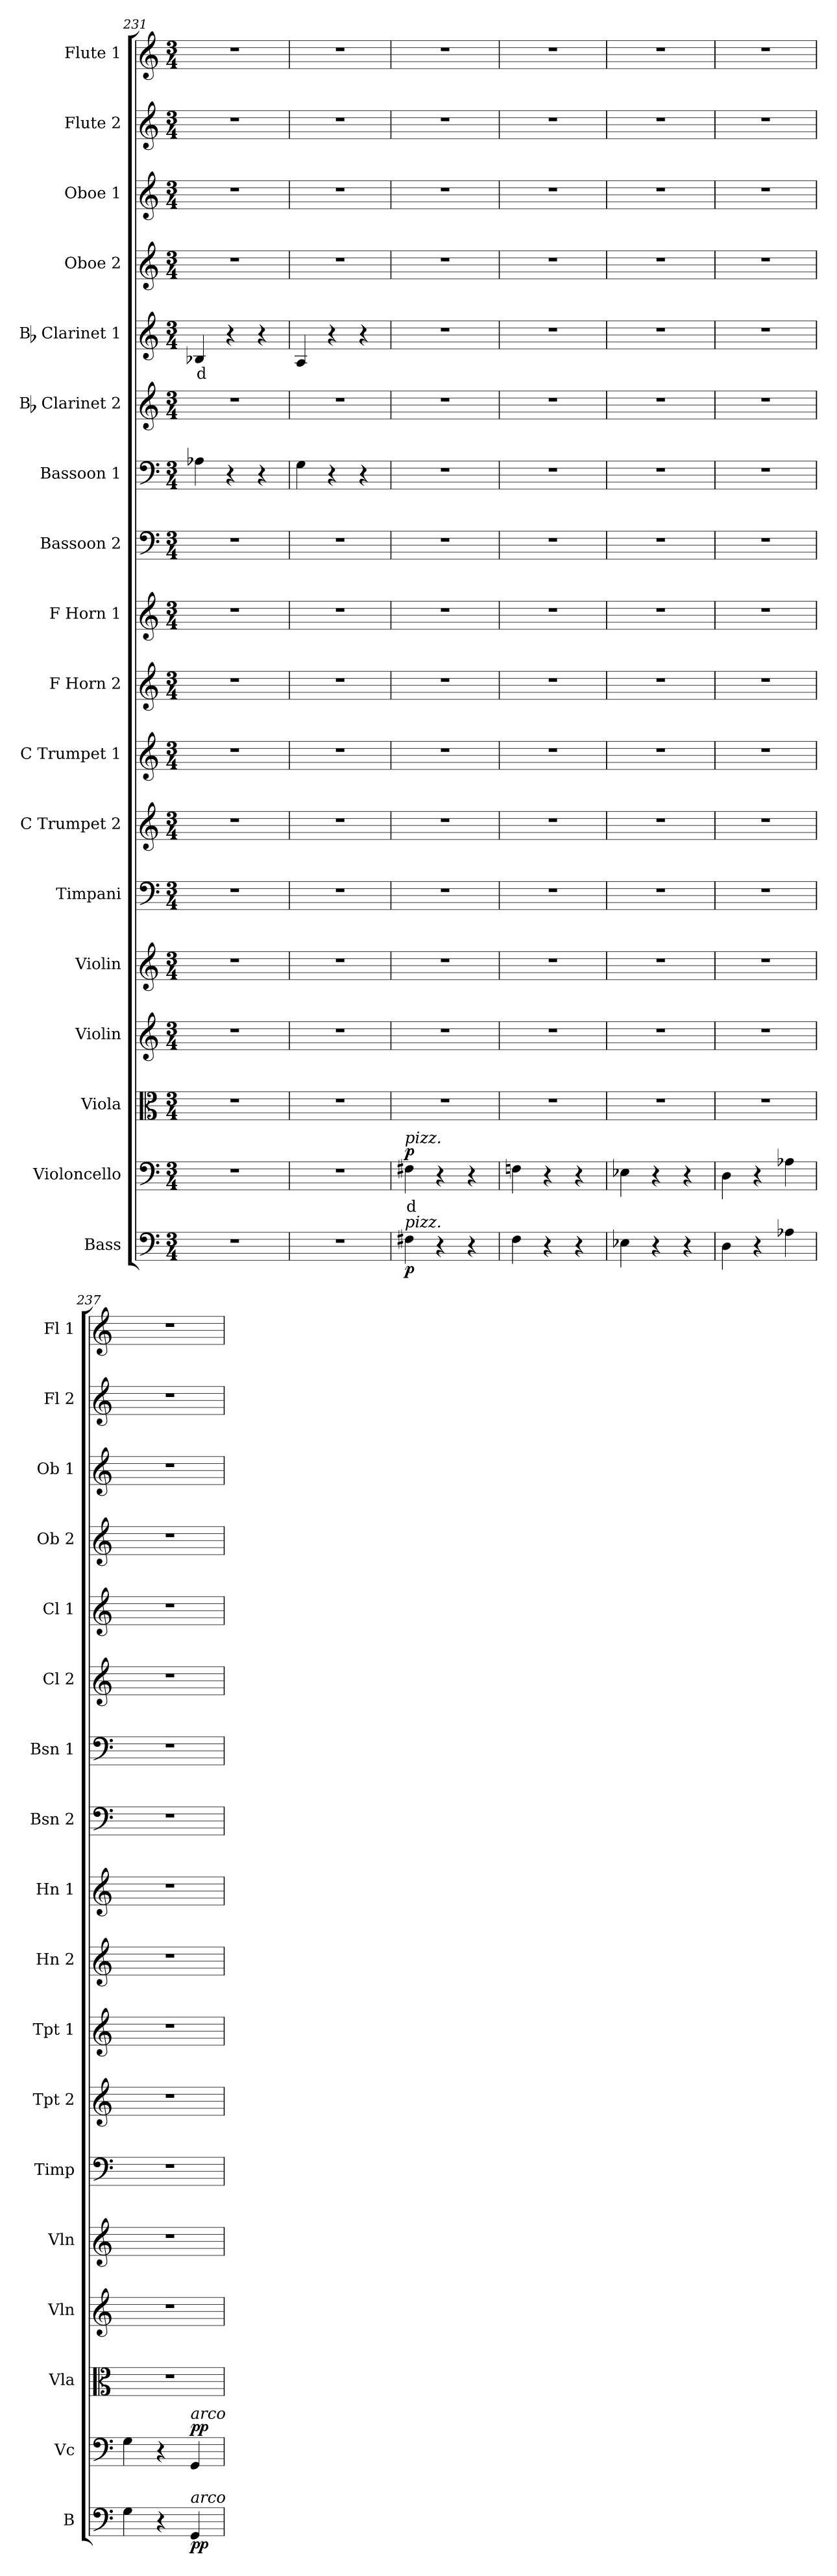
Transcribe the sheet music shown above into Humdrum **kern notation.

**kern	**dynam	**kern	**text	**dynam	**kern	**kern	**kern	**kern	**kern	**kern	**kern	**kern	**kern	**kern	**kern	**kern	**text	**kern	**kern	**kern	**kern
*part18	*part18	*part17	*part17	*part17	*part16	*part15	*part14	*part13	*part12	*part11	*part10	*part9	*part8	*part7	*part6	*part5	*part5	*part4	*part3	*part2	*part1
*staff18	*staff18	*staff17	*staff17	*staff17	*staff16	*staff15	*staff14	*staff13	*staff12	*staff11	*staff10	*staff9	*staff8	*staff7	*staff6	*staff5	*staff5	*staff4	*staff3	*staff2	*staff1
*I"Bass	*	*I"Violoncello	*	*	*I"Viola	*I"Violin	*I"Violin	*I"Timpani	*I"C Trumpet 2	*I"C Trumpet 1	*I"F Horn 2	*I"F Horn 1	*I"Bassoon 2	*I"Bassoon 1	*I"Bb Clarinet 2	*I"Bb Clarinet 1	*	*I"Oboe 2	*I"Oboe 1	*I"Flute 2	*I"Flute 1
*I'B	*	*I'Vc	*	*	*I'Vla	*I'Vln	*I'Vln	*I'Timp	*I'Tpt 2	*I'Tpt 1	*I'Hn 2	*I'Hn 1	*I'Bsn 2	*I'Bsn 1	*I'Cl 2	*I'Cl 1	*	*I'Ob 2	*I'Ob 1	*I'Fl 2	*I'Fl 1
!!LO:PB:g=z
*clefF4	*	*clefF4	*	*	*clefC3	*clefG2	*clefG2	*clefF4	*clefG2	*clefG2	*clefG2	*clefG2	*clefF4	*clefF4	*clefG2	*clefG2	*	*clefG2	*clefG2	*clefG2	*clefG2
*ITrd7c12	*	*	*	*	*	*	*	*	*	*	*ITrd4c7	*ITrd4c7	*	*	*ITrd1c2	*ITrd1c2	*	*	*	*	*
*k[]	*	*k[]	*	*	*k[]	*k[]	*k[]	*k[]	*k[]	*k[]	*k[b-]	*k[b-]	*k[]	*k[]	*k[b-e-]	*k[b-e-]	*	*k[]	*k[]	*k[]	*k[]
*M3/4	*	*M3/4	*	*	*M3/4	*M3/4	*M3/4	*M3/4	*M3/4	*M3/4	*M3/4	*M3/4	*M3/4	*M3/4	*M3/4	*M3/4	*	*M3/4	*M3/4	*M3/4	*M3/4
=231	=231	=231	=231	=231	=231	=231	=231	=231	=231	=231	=231	=231	=231	=231	=231	=231	=231	=231	=231	=231	=231
!	!	!	!	!	!	!	!	!	!	!	!	!	!	!	!	!	!LO:LY:b	!	!	!	!
2.r	.	2.r	.	.	2.r	2.r	2.r	2.r	2.r	2.r	2.r	2.r	2.r	4A-X	2.r	4A-X	d	2.r	2.r	2.r	2.r
.	.	.	.	.	.	.	.	.	.	.	.	.	.	4r	.	4r	.	.	.	.	.
.	.	.	.	.	.	.	.	.	.	.	.	.	.	4r	.	4r	.	.	.	.	.
=232	=232	=232	=232	=232	=232	=232	=232	=232	=232	=232	=232	=232	=232	=232	=232	=232	=232	=232	=232	=232	=232
2.r	.	2.r	.	.	2.r	2.r	2.r	2.r	2.r	2.r	2.r	2.r	2.r	4G	2.r	4G	.	2.r	2.r	2.r	2.r
.	.	.	.	.	.	.	.	.	.	.	.	.	.	4r	.	4r	.	.	.	.	.
.	.	.	.	.	.	.	.	.	.	.	.	.	.	4r	.	4r	.	.	.	.	.
=233	=233	=233	=233	=233	=233	=233	=233	=233	=233	=233	=233	=233	=233	=233	=233	=233	=233	=233	=233	=233	=233
!	!	!LO:TX:a:i:t=pizz.	!	!	!	!	!	!	!	!	!	!	!	!	!	!	!	!	!	!	!
!LO:TX:a:i:t=pizz.	!	!	!	!	!	!	!	!	!	!	!	!	!	!	!	!	!	!	!	!	!
!	!LO:DY:b	!	!LO:LY:b	!LO:DY:b	!	!	!	!	!	!	!	!	!	!	!	!	!	!	!	!	!
4FF#X	p	4F#X	d	p	2.r	2.r	2.r	2.r	2.r	2.r	2.r	2.r	2.r	2.r	2.r	2.r	.	2.r	2.r	2.r	2.r
4r	.	4r	.	.	.	.	.	.	.	.	.	.	.	.	.	.	.	.	.	.	.
4r	.	4r	.	.	.	.	.	.	.	.	.	.	.	.	.	.	.	.	.	.	.
=234	=234	=234	=234	=234	=234	=234	=234	=234	=234	=234	=234	=234	=234	=234	=234	=234	=234	=234	=234	=234	=234
4FF	.	4Fn	.	.	2.r	2.r	2.r	2.r	2.r	2.r	2.r	2.r	2.r	2.r	2.r	2.r	.	2.r	2.r	2.r	2.r
4r	.	4r	.	.	.	.	.	.	.	.	.	.	.	.	.	.	.	.	.	.	.
4r	.	4r	.	.	.	.	.	.	.	.	.	.	.	.	.	.	.	.	.	.	.
=235	=235	=235	=235	=235	=235	=235	=235	=235	=235	=235	=235	=235	=235	=235	=235	=235	=235	=235	=235	=235	=235
4EE-X	.	4E-X	.	.	2.r	2.r	2.r	2.r	2.r	2.r	2.r	2.r	2.r	2.r	2.r	2.r	.	2.r	2.r	2.r	2.r
4r	.	4r	.	.	.	.	.	.	.	.	.	.	.	.	.	.	.	.	.	.	.
4r	.	4r	.	.	.	.	.	.	.	.	.	.	.	.	.	.	.	.	.	.	.
=236	=236	=236	=236	=236	=236	=236	=236	=236	=236	=236	=236	=236	=236	=236	=236	=236	=236	=236	=236	=236	=236
4DD	.	4D	.	.	2.r	2.r	2.r	2.r	2.r	2.r	2.r	2.r	2.r	2.r	2.r	2.r	.	2.r	2.r	2.r	2.r
4r	.	4r	.	.	.	.	.	.	.	.	.	.	.	.	.	.	.	.	.	.	.
4AA-X	.	4A-X	.	.	.	.	.	.	.	.	.	.	.	.	.	.	.	.	.	.	.
=237	=237	=237	=237	=237	=237	=237	=237	=237	=237	=237	=237	=237	=237	=237	=237	=237	=237	=237	=237	=237	=237
4GG	.	4G	.	.	2.r	2.r	2.r	2.r	2.r	2.r	2.r	2.r	2.r	2.r	2.r	2.r	.	2.r	2.r	2.r	2.r
4r	.	4r	.	.	.	.	.	.	.	.	.	.	.	.	.	.	.	.	.	.	.
!	!	!LO:TX:a:i:t=arco	!	!	!	!	!	!	!	!	!	!	!	!	!	!	!	!	!	!	!
!LO:TX:a:i:t=arco	!	!	!	!	!	!	!	!	!	!	!	!	!	!	!	!	!	!	!	!	!
!	!LO:DY:b	!	!	!LO:DY:b	!	!	!	!	!	!	!	!	!	!	!	!	!	!	!	!	!
4GGG	pp	4GG	.	pp	.	.	.	.	.	.	.	.	.	.	.	.	.	.	.	.	.
=	=	=	=	=	=	=	=	=	=	=	=	=	=	=	=	=	=	=	=	=	=
*-	*-	*-	*-	*-	*-	*-	*-	*-	*-	*-	*-	*-	*-	*-	*-	*-	*-	*-	*-	*-	*-
